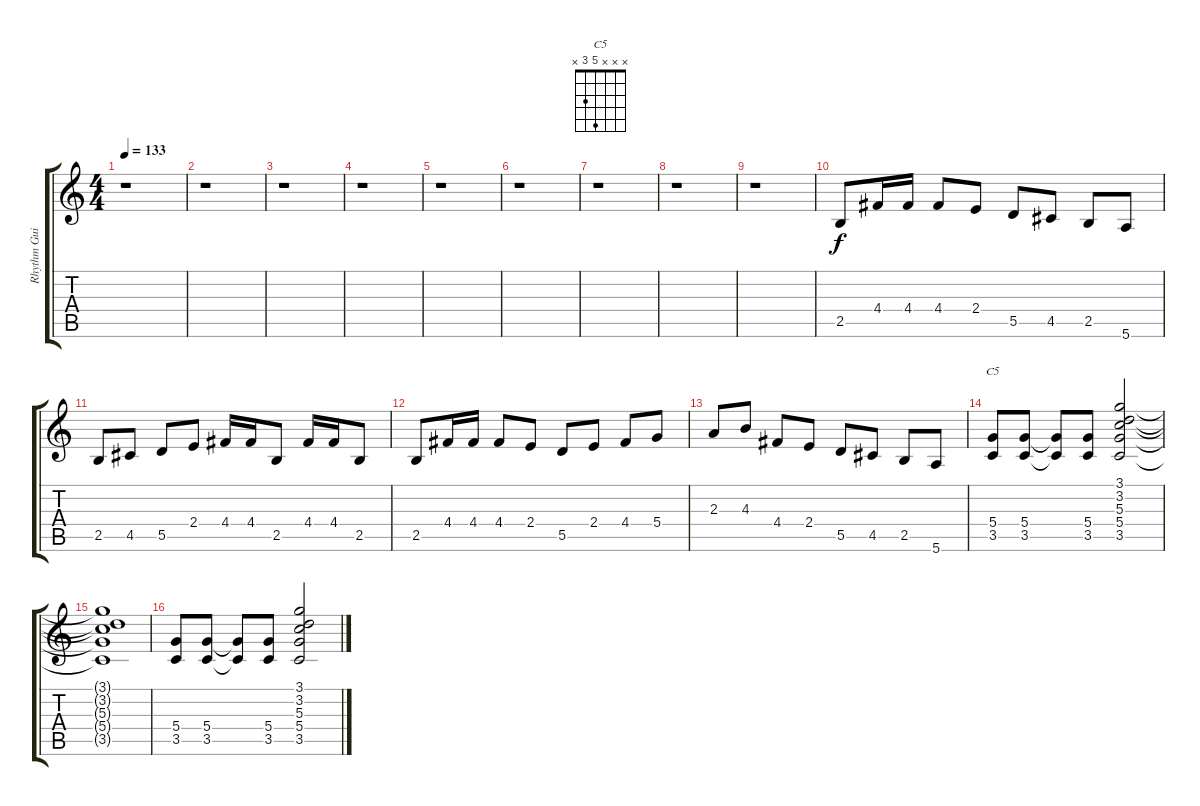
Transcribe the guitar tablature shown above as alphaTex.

\track ("Rhythm Guitar" "Rhythm Gui") {instrument distortionguitar}
\staff {score tabs}
\tuning (E4 B3 G3 D3 A2 E2) {hide}
\chord ("C5" x x x 5 3 x)
\ts (4 4)
\tempo 133
\clef g2
\ks c
r.1{dy f instrument distortionguitar} |
r.1 |
r.1 |
r.1 |
r.1 |
r.1 |
r.1 |
r.1 |
r.1 |
2.5.8 4.4.16 4.4.16 4.4.8 2.4.8 5.5.8 4.5.8 2.5.8 5.6.8 |
2.5.8 4.5.8 5.5.8 2.4.8 4.4.16 4.4.16 2.5.8 4.4.16 4.4.16 2.5.8 |
2.5.8 4.4.16 4.4.16 4.4.8 2.4.8 5.5.8 2.4.8 4.4.8 5.4.8 |
2.3.8 4.3.8 4.4.8 2.4.8 5.5.8 4.5.8 2.5.8 5.6.8 |
(5.4 3.5).8{ch "C5"} (5.4 3.5).8 (5.4{t} 3.5{t}).8 (5.4 3.5).8 (3.1 3.2 5.3 5.4 3.5).2 |
(3.1{t} 3.2{t} 5.3{t} 5.4{t} 3.5{t}).1 |
(5.4 3.5).8 (5.4 3.5).8 (5.4{t} 3.5{t}).8 (5.4 3.5).8 (3.1 3.2 5.3 5.4 3.5).2
